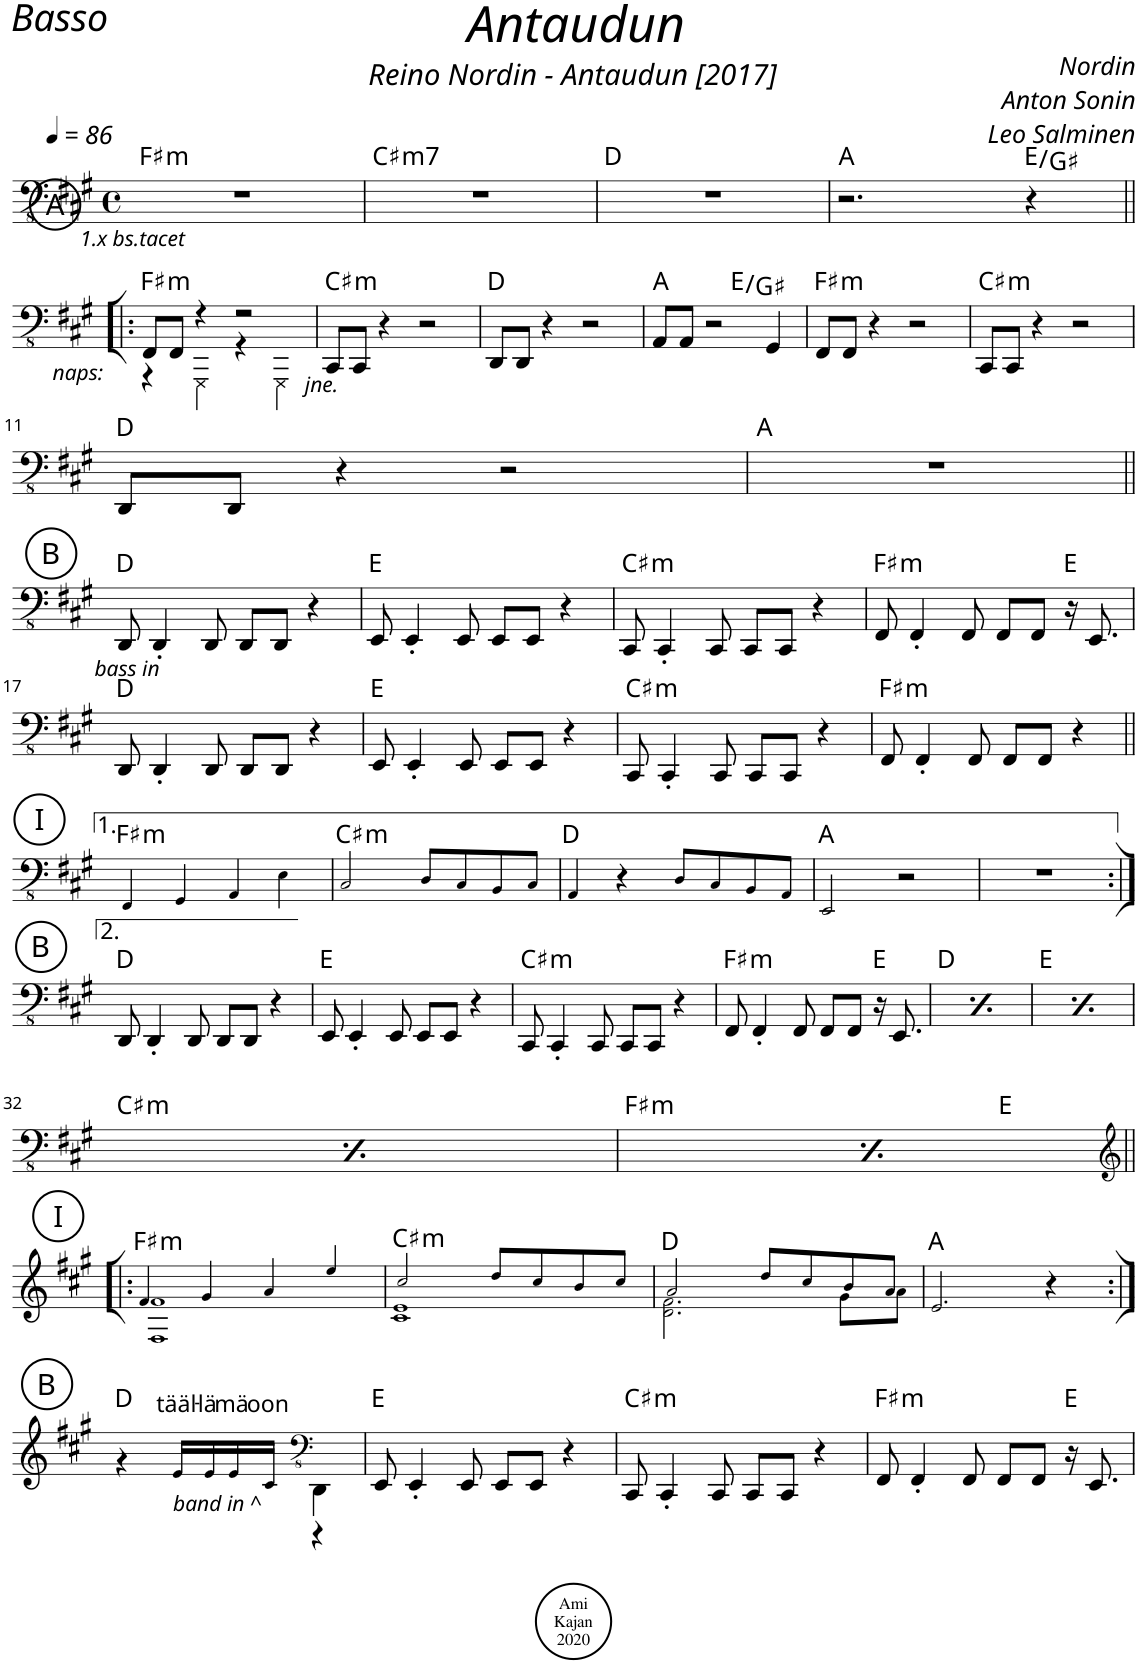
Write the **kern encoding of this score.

**kern	**text	**harte
*part1	*part1	*part1
*staff1	*staff1	*
*I"Piano	*	*
*I'Pno.	*	*
*clefFv4	*	*
*k[f#c#g#]	*	*
*M4/4	*	*
*met(c)	*	*
*MM86	*	*
=1	=1	=1
!	!	!LO:H:kt=m
1r	.	F#:min
=2	=2	=2
!	!	!LO:H:kt=m7
1r	.	C#:min7
=3	=3	=3
1r	.	D:maj
=4	=4	=4
2.r	.	A:maj
4r	.	E:maj/3
!!LO:LB:g=z
!!LO:REH:place=s1:a:cj:enc=circle:fs=14:t=A
=5!|:	=5!|:	=5!|:
*^	*	*
!LO:TX:a:i:t=1.x bs.tacet	!	!	!
!LO:TX:b:i:t=naps&colon;	!	!	!
!	!	!	!LO:H:kt=m
8FFF#/L	4r	.	F#:min
8FFF#/J	.	.	.
4r	4GGGG#!\	.	.
2r	4r	.	.
!	!LO:TX:b:i:t=jne.	!	!
.	4GGGG#!\	.	.
=6	=6	=6	=6
!	!	!	!LO:H:kt=m
*v	*v	*	*
8CCC#/L	.	C#:min
8CCC#/J	.	.
4r	.	.
2r	.	.
=7	=7	=7
8DDD/L	.	D:maj
8DDD/J	.	.
4r	.	.
2r	.	.
=8	=8	=8
8AAA/L	.	A:maj
8AAA/J	.	.
2r	.	.
4GGG#/	.	E:maj/3
=9	=9	=9
!	!	!LO:H:kt=m
8FFF#/L	.	F#:min
8FFF#/J	.	.
4r	.	.
2r	.	.
=10	=10	=10
!	!	!LO:H:kt=m
8CCC#/L	.	C#:min
8CCC#/J	.	.
4r	.	.
2r	.	.
!!LO:LB:g=z
=11	=11	=11
8DDD/L	.	D:maj
8DDD/J	.	.
4r	.	.
2r	.	.
=12	=12	=12
1r	.	A:maj
!!LO:LB:g=z
!!LO:REH:place=s1:a:cj:enc=circle:fs=14:t=B
=13||	=13||	=13||
!LO:TX:b:i:t=bass in	!	!
8DDD/	.	D:maj
4DDD'/	.	.
8DDD/	.	.
8DDD/L	.	.
8DDD/J	.	.
4r	.	.
=14	=14	=14
8EEE/	.	E:maj
4EEE'/	.	.
8EEE/	.	.
8EEE/L	.	.
8EEE/J	.	.
4r	.	.
=15	=15	=15
!	!	!LO:H:kt=m
8CCC#/	.	C#:min
4CCC#'/	.	.
8CCC#/	.	.
8CCC#/L	.	.
8CCC#/J	.	.
4r	.	.
=16	=16	=16
!	!	!LO:H:kt=m
8FFF#/	.	F#:min
4FFF#'/	.	.
8FFF#/	.	.
8FFF#/L	.	.
8FFF#/J	.	.
16r	.	E:maj
8.EEE/	.	.
!!LO:LB:g=z
=17	=17	=17
8DDD/	.	D:maj
4DDD'/	.	.
8DDD/	.	.
8DDD/L	.	.
8DDD/J	.	.
4r	.	.
=18	=18	=18
8EEE/	.	E:maj
4EEE'/	.	.
8EEE/	.	.
8EEE/L	.	.
8EEE/J	.	.
4r	.	.
=19	=19	=19
!	!	!LO:H:kt=m
8CCC#/	.	C#:min
4CCC#'/	.	.
8CCC#/	.	.
8CCC#/L	.	.
8CCC#/J	.	.
4r	.	.
=20	=20	=20
!	!	!LO:H:kt=m
8FFF#/	.	F#:min
4FFF#'/	.	.
8FFF#/	.	.
8FFF#/L	.	.
8FFF#/J	.	.
4r	.	.
!!LO:LB:g=z
!!LO:REH:place=s1:a:cj:enc=circle:fs=14:t=I
=21||	=21||	=21||
!	!	!LO:H:kt=m
4FFF#!/	.	F#:min
4GGG#!/	.	.
4AAA!/	.	.
4EE!\	.	.
=22	=22	=22
!	!	!LO:H:kt=m
2CC#!/	.	C#:min
8DD!/L	.	.
8CC#!/	.	.
8BBB!/	.	.
8CC#!/J	.	.
=23	=23	=23
4AAA!/	.	D:maj
4r	.	.
8DD!/L	.	.
8CC#!/	.	.
8BBB!/	.	.
8AAA!/J	.	.
=24	=24	=24
2EEE!/	.	A:maj
2r	.	.
=25	=25	=25
1r	.	.
!!LO:LB:g=z
!!LO:REH:place=s1:a:cj:enc=circle:fs=14:t=B
=26:|!	=26:|!	=26:|!
8DDD/	.	D:maj
4DDD'/	.	.
8DDD/	.	.
8DDD/L	.	.
8DDD/J	.	.
4r	.	.
=27	=27	=27
8EEE/	.	E:maj
4EEE'/	.	.
8EEE/	.	.
8EEE/L	.	.
8EEE/J	.	.
4r	.	.
=28	=28	=28
!	!	!LO:H:kt=m
8CCC#/	.	C#:min
4CCC#'/	.	.
8CCC#/	.	.
8CCC#/L	.	.
8CCC#/J	.	.
4r	.	.
=29	=29	=29
!	!	!LO:H:kt=m
8FFF#/	.	F#:min
4FFF#'/	.	.
8FFF#/	.	.
8FFF#/L	.	.
8FFF#/J	.	.
16r	.	E:maj
8.EEE/	.	.
=30	=30	=30
!	!	!LO:H:kt=m
8FFF#/	.	F#:min
4FFF#'/	.	.
8FFF#/	.	.
8FFF#/L	.	.
8FFF#/J	.	.
16r	.	E:maj
8.EEE/	.	.
=31	=31	=31
!	!	!LO:H:kt=m
8FFF#/	.	F#:min
4FFF#'/	.	.
8FFF#/	.	.
8FFF#/L	.	.
8FFF#/J	.	.
16r	.	E:maj
8.EEE/	.	.
!!LO:LB:g=z
=32	=32	=32
!	!	!LO:H:kt=m
8FFF#/	.	F#:min
4FFF#'/	.	.
8FFF#/	.	.
8FFF#/L	.	.
8FFF#/J	.	.
16r	.	E:maj
8.EEE/	.	.
=33	=33	=33
!	!	!LO:H:kt=m
8FFF#/	.	F#:min
4FFF#'/	.	.
8FFF#/	.	.
8FFF#/L	.	.
8FFF#/J	.	.
16r	.	E:maj
8.EEE/	.	.
!!LO:LB:g=z
!!LO:REH:place=s1:a:cj:enc=circle:fs=14:t=I
=34!|:	=34!|:	=34!|:
*clefG2	*	*
*^	*	*
!	!	!	!LO:H:kt=m
4f#!/	1F#! 1f#!	.	F#:min
4g#!/	.	.	.
4a!/	.	.	.
4ee!/	.	.	.
=35	=35	=35	=35
!	!	!	!LO:H:kt=m
2cc#!/	1c#! 1e!	.	C#:min
8dd!/L	.	.	.
8cc#!/	.	.	.
8b!/	.	.	.
8cc#!/J	.	.	.
=36	=36	=36	=36
2a!/	2.d!\ 2.f#!\	.	D:maj
8dd!/L	.	.	.
8cc#!/	.	.	.
8b!/	8g#!\L	.	.
8a!/J	8a!\J	.	.
*v	*v	*	*
=37	=37	=37
2.e!/	.	A:maj
4r	.	.
!!LO:LB:g=z
!!LO:REH:place=s1:a:cj:enc=circle:fs=14:t=B
=38:|!	=38:|!	=38:|!
*^	*	*
2.ryy	4r	.	D:maj
!	!	!LO:LY:a	!
.	16e!/LL	tääl-	.
!	!	!LO:LY:a	!
.	16e!/	-lä	.
!	!	!LO:LY:a	!
.	16e!/	mä	.
!	!	!LO:LY:a	!
.	16c#!/JJ	oon	.
.	4ryy	.	.
*clefFv4	*	*	*
!LO:TX:b:i:t=band in ^	!	!	!
4DDD\	4r	.	.
*v	*v	*	*
=39	=39	=39
8EEE/	.	E:maj
4EEE'/	.	.
8EEE/	.	.
8EEE/L	.	.
8EEE/J	.	.
4r	.	.
=40	=40	=40
!	!	!LO:H:kt=m
8CCC#/	.	C#:min
4CCC#'/	.	.
8CCC#/	.	.
8CCC#/L	.	.
8CCC#/J	.	.
4r	.	.
=41	=41	=41
!	!	!LO:H:kt=m
8FFF#/	.	F#:min
4FFF#'/	.	.
8FFF#/	.	.
8FFF#/L	.	.
8FFF#/J	.	.
16r	.	E:maj
8.EEE/	.	.
=	=	=
*-	*-	*-
